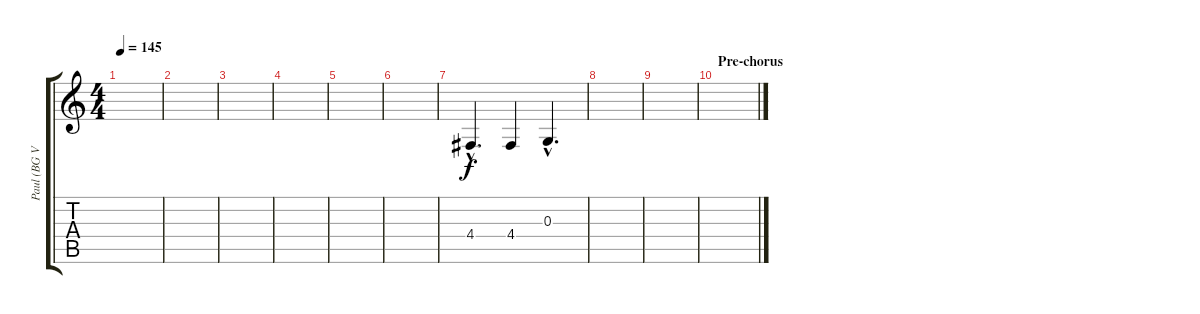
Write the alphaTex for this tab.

\track ("Paul (BG Vocals)" "Paul (BG V") {instrument tenorsax}
\staff {score tabs}
\tuning (E4 B3 G3 D3 A2 E2) {hide}
\ts (4 4)
\tempo 145
\clef g2
\ks c
|
|
|
|
|
|
4.4{hac}.4{d} 4.4.4 0.3{hac}.4{d} |
|
|
\section ("" "Pre-chorus")
